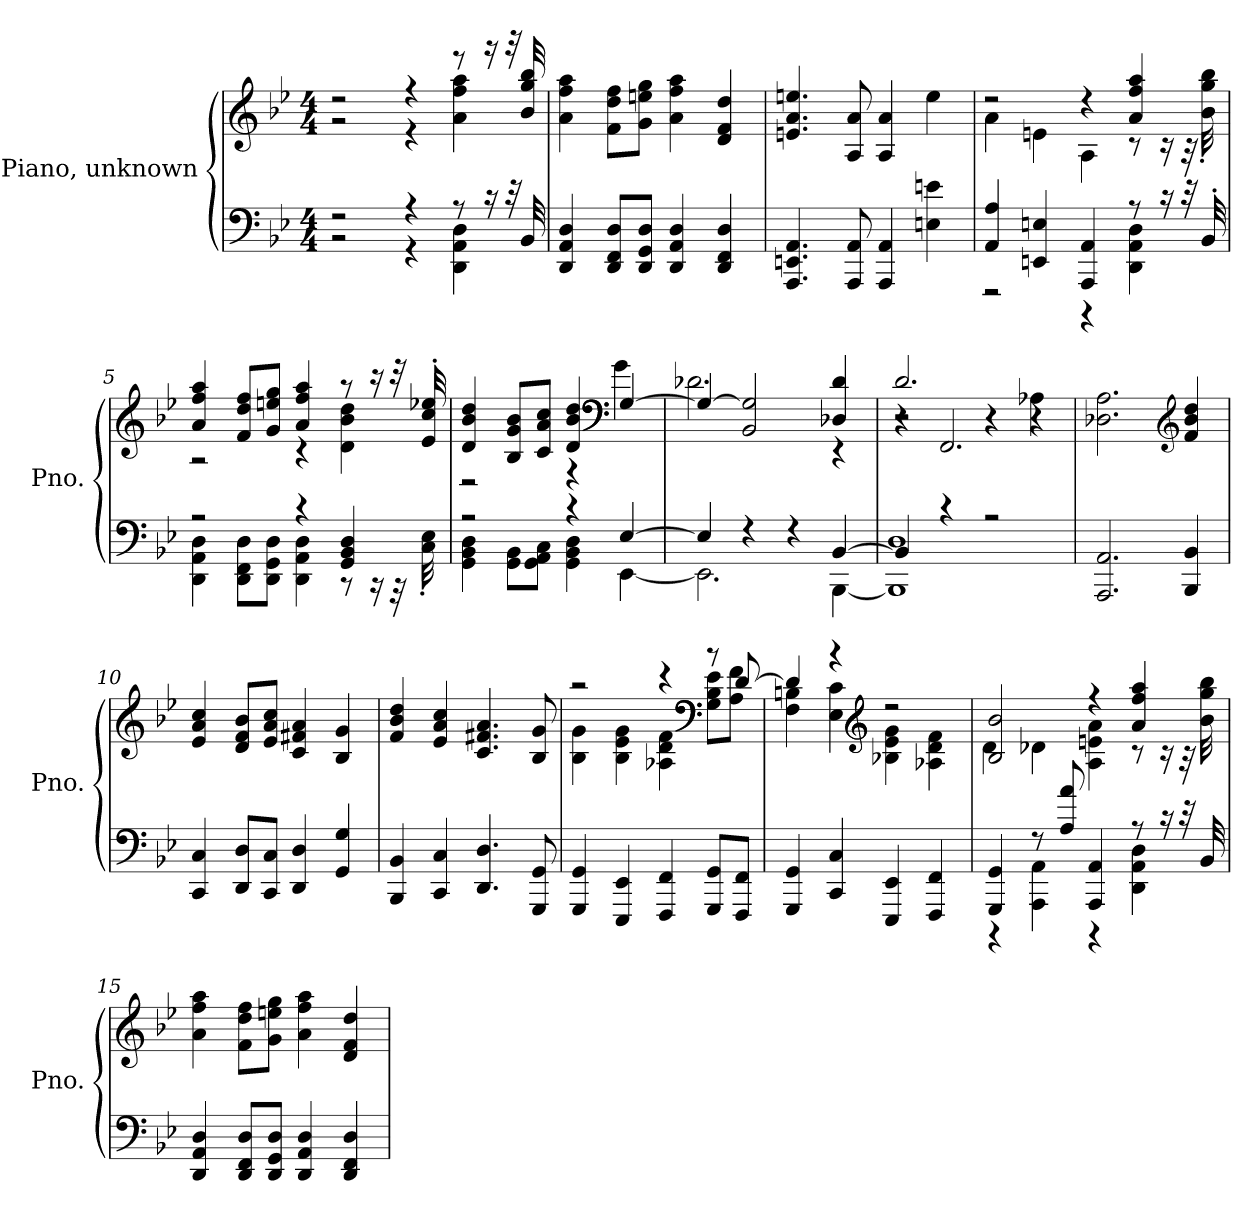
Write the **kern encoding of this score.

**kern	**kern
*part1	*part1
*staff2	*staff1
*I"Piano, unknown	*
*I'Pno.	*
*clefF4	*clefG2
*k[b-e-]	*k[b-e-]
*M4/4	*M4/4
*MM120	*MM120
=1	=1
*^	*^
2r	2r	2r	2r
4r	4r	4r	4r
8r	4DD\ 4AA\ 4D\	8r	4a\ 4ff\ 4aa\
16r	.	16r	.
32r	.	32r	.
32BB-/	.	32b-/ 32gg/ 32bb-/	.
*v	*v	*	*
*	*v	*v
=2	=2
4DD/ 4AA/ 4D/	4a\ 4ff\ 4aa\
8DD/ 8FF/ 8D/L	8f\ 8dd\ 8ff\L
8DD/ 8GG/ 8D/J	8g\ 8een\ 8gg\J
4DD/ 4AA/ 4D/	4a\ 4ff\ 4aa\
4DD/ 4FF/ 4D/	4d/ 4f/ 4dd/
=3	=3
4.AAA/ 4.EEn/ 4.AA/	4.en/ 4.a/ 4.een/
8AAA/ 8AA/	8A/ 8a/
4AAA/ 4AA/	4A/ 4a/
4En\ 4en\	4ee\
=4	=4
*^	*^
4AA/ 4A/	2r	2r	4a\
4EEn/ 4En/	.	.	4en\
4AAA/ 4AA/	4r	4r	4A\
8r	4DD\ 4AA\ 4D\	4a/ 4ff/ 4aa/	8r
16r	.	.	16r
32r	.	.	32r
32BB-'/	.	.	32b-\' 32gg\' 32bb-\'
=5	=5	=5	=5
2r	4DD\ 4AA\ 4D\	4a/ 4ff/ 4aa/	2r
.	8DD\ 8FF\ 8D\L	8f/ 8dd/ 8ff/L	.
.	8DD\ 8GG\ 8D\J	8g/ 8een/ 8gg/J	.
4r	4DD\ 4AA\ 4D\	4a/ 4ff/ 4aa/	4r
4GG/ 4BB-/ 4D/	8r	8r	4d\ 4b-\ 4dd\
.	16r	16r	.
.	32r	32r	.
.	32C\' 32E-\'	32e-/' 32cc/' 32ee-X/'	.
!!LO:LB:g=z	!!
=6	=6	=6	=6
2r	4GG\ 4BB-\ 4D\	4d/ 4b-/ 4dd/	2r
.	8GG\ 8BB-\L	8B-/ 8g/ 8b-/L	.
.	8GG\ 8AA\ 8C\J	8c/ 8a/ 8cc/J	.
4r	4GG\ 4BB-\ 4D\	4d/ 4b-/ 4dd/	4r
*	*	*clefF4	*
[4E-/	[4EE-\	[4G/	4g\
=7	=7	=7	=7
4E-/]	2.EE-\]	4G/_	2.d-X\
4r	.	2BB-/ 2G/]	.
4r	.	.	.
[4BB-/	[4BBB-\	4D-X/ 4d-/	4r
=8	=8	=8	=8
*	*	*	*^
4BB-/]	1BBB-] 1D	2.d/	2r	4r
4r	.	.	.	2.FF/
2r	.	.	4r	.
.	.	4r	4A-X\	.
*v	*v	*	*	*
*	*v	*v	*v
=9	=9
2.AAA/ 2.AA/	2.D-X\ 2.A\
*	*clefG2
4BBB-/ 4BB-/	4f/ 4b-/ 4dd/
=10	=10
4CC/ 4C/	4e-/ 4a/ 4cc/
8DD/ 8D/L	8d/ 8f/ 8b-/L
8CC/ 8C/J	8e-/ 8a/ 8cc/J
4DD/ 4D/	4c/ 4f#X/ 4a/
4GG/ 4G/	4B-/ 4g/
=11	=11
4BBB-/ 4BB-/	4f/ 4b-/ 4dd/
4CC/ 4C/	4e-/ 4a/ 4cc/
4.DD/ 4.D/	4.c/ 4.f#X/ 4.a/
8GGG/ 8GG/	8B-/ 8g/
!!LO:LB:g=z
=12	=12
*	*^
4GGG/ 4GG/	2r	4B-\ 4g\
4EEE-/ 4EE-/	.	4B-\ 4e-\ 4g\
4FFF/ 4FF/	4r	4A-X\ 4d\ 4f\
*	*clefF4	*
8GGG/ 8GG/L	8r	8G\ 8B-\ 8e-\L
8FFF/ 8FF/J	[8d/	8A-\ 8f\J
=13	=13	=13
4GGG/ 4GG/	4d/]	4F\ 4Bn\
4CC/ 4C/	4r	4E-\ 4c\
*	*clefG2	*
4EEE-/ 4EE-/	2r	4B-X\ 4e-\ 4g\
4FFF/ 4FF/	.	4A-X\ 4d\ 4f\
=14	=14	=14
*^	*	*
4GGG/ 4GG/	4r	2B-/ 2b-/	4d\
8r	4AAA\ 4AA\	.	4d-X\
8A/ 8a/	.	.	.
4AAA/ 4AA/	4r	4r	4A\ 4en\ 4a\
8r	4DD\ 4AA\ 4D\	4a/ 4ff/ 4aa/	8r
16r	.	.	16r
32r	.	.	32r
32BB-/	.	.	32b-\ 32gg\ 32bb-\
*v	*v	*	*
*	*v	*v
=15	=15
4DD/ 4AA/ 4D/	4a\ 4ff\ 4aa\
8DD/ 8FF/ 8D/L	8f\ 8dd\ 8ff\L
8DD/ 8GG/ 8D/J	8g\ 8een\ 8gg\J
4DD/ 4AA/ 4D/	4a\ 4ff\ 4aa\
4DD/ 4FF/ 4D/	4d/ 4f/ 4dd/
=	=
*-	*-
